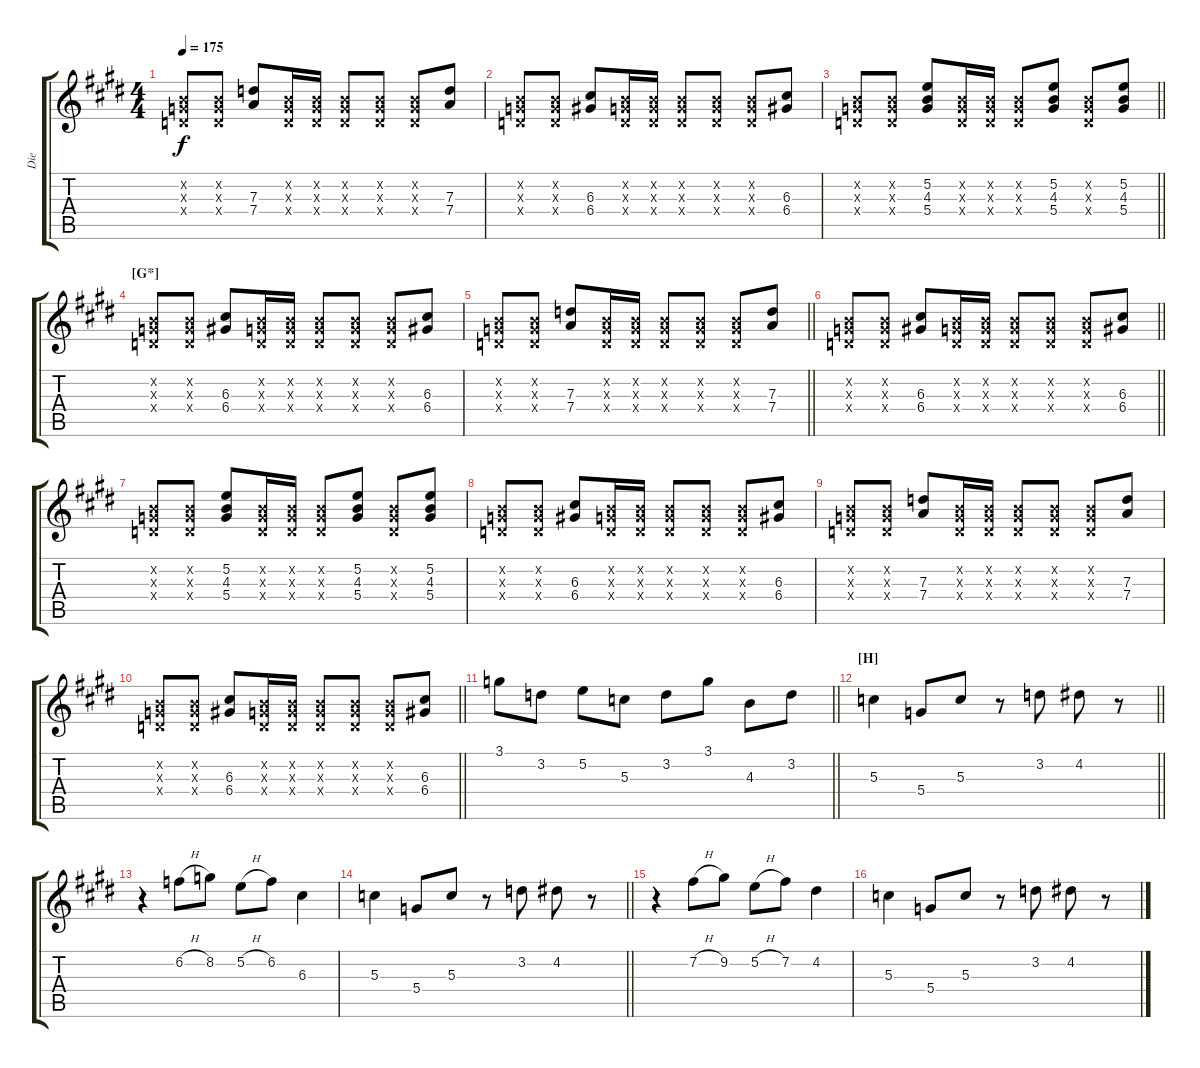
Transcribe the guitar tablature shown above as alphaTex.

\track ("Die" "Die") {instrument distortionguitar}
\staff {score tabs}
\tuning (E4 B3 G3 D3 A2 E2) {hide}
\ts (4 4)
\tempo 175
\clef g2
\ks c#minor
(0.2{x} 0.3{x} 0.4{x}).8{dy f} (0.2{x} 0.3{x} 0.4{x}).8 (7.3 7.4).8 (0.2{x} 0.3{x} 0.4{x}).16 (0.2{x} 0.3{x} 0.4{x}).16 (0.2{x} 0.3{x} 0.4{x}).8 (0.2{x} 0.3{x} 0.4{x}).8 (0.2{x} 0.3{x} 0.4{x}).8 (7.3 7.4).8 |
(0.2{x} 0.3{x} 0.4{x}).8 (0.2{x} 0.3{x} 0.4{x}).8 (6.3 6.4).8 (0.2{x} 0.3{x} 0.4{x}).16 (0.2{x} 0.3{x} 0.4{x}).16 (0.2{x} 0.3{x} 0.4{x}).8 (0.2{x} 0.3{x} 0.4{x}).8 (0.2{x} 0.3{x} 0.4{x}).8 (6.3 6.4).8 |
\barLineRight lightlight
(0.2{x} 0.3{x} 0.4{x}).8 (0.2{x} 0.3{x} 0.4{x}).8 (5.2 4.3 5.4).8 (0.2{x} 0.3{x} 0.4{x}).16 (0.2{x} 0.3{x} 0.4{x}).16 (0.2{x} 0.3{x} 0.4{x}).8 (5.2 4.3 5.4).8 (0.2{x} 0.3{x} 0.4{x}).8 (5.2 4.3 5.4).8 |
\section ("" "[G*]")
(0.2{x} 0.3{x} 0.4{x}).8 (0.2{x} 0.3{x} 0.4{x}).8 (6.3 6.4).8 (0.2{x} 0.3{x} 0.4{x}).16 (0.2{x} 0.3{x} 0.4{x}).16 (0.2{x} 0.3{x} 0.4{x}).8 (0.2{x} 0.3{x} 0.4{x}).8 (0.2{x} 0.3{x} 0.4{x}).8 (6.3 6.4).8 |
\barLineRight lightlight
(0.2{x} 0.3{x} 0.4{x}).8 (0.2{x} 0.3{x} 0.4{x}).8 (7.3 7.4).8 (0.2{x} 0.3{x} 0.4{x}).16 (0.2{x} 0.3{x} 0.4{x}).16 (0.2{x} 0.3{x} 0.4{x}).8 (0.2{x} 0.3{x} 0.4{x}).8 (0.2{x} 0.3{x} 0.4{x}).8 (7.3 7.4).8 |
\barLineRight lightlight
(0.2{x} 0.3{x} 0.4{x}).8 (0.2{x} 0.3{x} 0.4{x}).8 (6.3 6.4).8 (0.2{x} 0.3{x} 0.4{x}).16 (0.2{x} 0.3{x} 0.4{x}).16 (0.2{x} 0.3{x} 0.4{x}).8 (0.2{x} 0.3{x} 0.4{x}).8 (0.2{x} 0.3{x} 0.4{x}).8 (6.3 6.4).8 |
(0.2{x} 0.3{x} 0.4{x}).8 (0.2{x} 0.3{x} 0.4{x}).8 (5.2 4.3 5.4).8 (0.2{x} 0.3{x} 0.4{x}).16 (0.2{x} 0.3{x} 0.4{x}).16 (0.2{x} 0.3{x} 0.4{x}).8 (5.2 4.3 5.4).8 (0.2{x} 0.3{x} 0.4{x}).8 (5.2 4.3 5.4).8 |
(0.2{x} 0.3{x} 0.4{x}).8 (0.2{x} 0.3{x} 0.4{x}).8 (6.3 6.4).8 (0.2{x} 0.3{x} 0.4{x}).16 (0.2{x} 0.3{x} 0.4{x}).16 (0.2{x} 0.3{x} 0.4{x}).8 (0.2{x} 0.3{x} 0.4{x}).8 (0.2{x} 0.3{x} 0.4{x}).8 (6.3 6.4).8 |
(0.2{x} 0.3{x} 0.4{x}).8 (0.2{x} 0.3{x} 0.4{x}).8 (7.3 7.4).8 (0.2{x} 0.3{x} 0.4{x}).16 (0.2{x} 0.3{x} 0.4{x}).16 (0.2{x} 0.3{x} 0.4{x}).8 (0.2{x} 0.3{x} 0.4{x}).8 (0.2{x} 0.3{x} 0.4{x}).8 (7.3 7.4).8 |
\barLineRight lightlight
(0.2{x} 0.3{x} 0.4{x}).8 (0.2{x} 0.3{x} 0.4{x}).8 (6.3 6.4).8 (0.2{x} 0.3{x} 0.4{x}).16 (0.2{x} 0.3{x} 0.4{x}).16 (0.2{x} 0.3{x} 0.4{x}).8 (0.2{x} 0.3{x} 0.4{x}).8 (0.2{x} 0.3{x} 0.4{x}).8 (6.3 6.4).8 |
\barLineRight lightlight
3.1.8 3.2.8 5.2.8 5.3.8 3.2.8 3.1.8 4.3.8 3.2.8 |
\section ("" "[H]")
\barLineRight lightlight
5.3.4 5.4.8 5.3.8 r.8 3.2.8 4.2.8 r.8 |
r.4 6.2{h}.8 8.2.8 5.2{h}.8 6.2.8 6.3.4 |
\barLineRight lightlight
5.3.4 5.4.8 5.3.8 r.8 3.2.8 4.2.8 r.8 |
r.4 7.2{h}.8 9.2.8 5.2{h}.8 7.2.8 4.2.4 |
5.3.4 5.4.8 5.3.8 r.8 3.2.8 4.2.8 r.8
